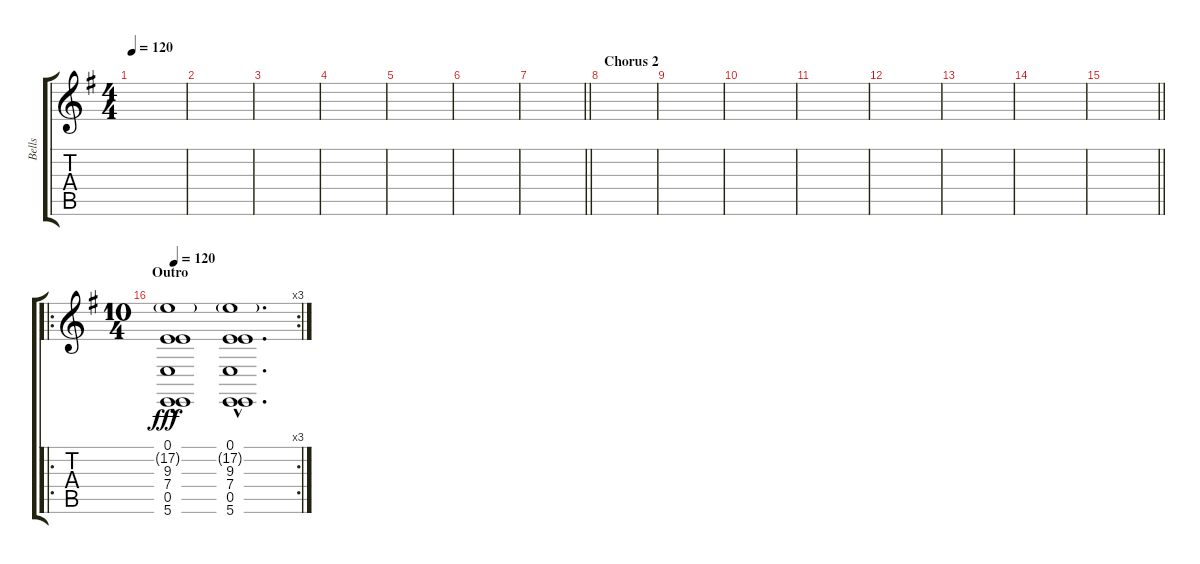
\track ("Bells" "Bells") {instrument celesta}
\staff {score tabs}
\tuning (E4 B3 G3 A2 E2 B1) {hide}
\ts (4 4)
\tempo 120
\clef g2
\ks eminor
|
|
|
|
|
|
\barLineRight lightlight
|
\section ("" "Chorus 2")
|
|
|
|
|
|
|
\barLineRight lightlight
|
\ro
\rc 3
\ts (10 4)
\section ("" "Outro")
\tempo 120
(0.1{hac} 17.2{g} 9.3{hac} 7.4{hac} 0.5{hac} 5.6{hac}).1{dy fff} (0.1{hac} 17.2{g} 9.3{hac} 7.4{hac} 0.5{hac} 5.6{hac}).1{d}
